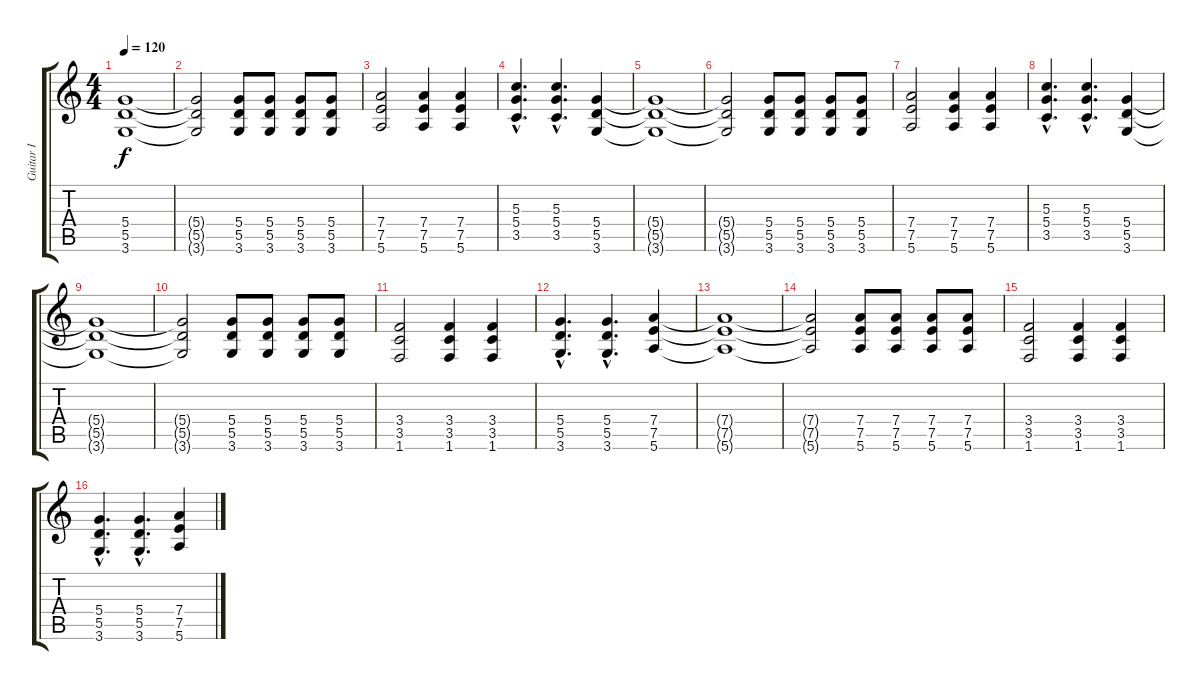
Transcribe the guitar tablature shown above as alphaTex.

\track ("Guitar I" "Guitar I") {instrument acousticguitarnylon}
\staff {score tabs}
\tuning (E4 B3 G3 D3 A2 E2) {hide}
\ts (4 4)
\tempo 120
\clef g2
\ks c
(5.4{t} 5.5{t} 3.6{t}).1{dy f} |
(5.4{t} 5.5{t} 3.6{t}).2 (5.4 5.5 3.6).8 (5.4 5.5 3.6).8 (5.4 5.5 3.6).8 (5.4 5.5 3.6).8 |
(7.4 7.5 5.6).2 (7.4 7.5 5.6).4 (7.4 7.5 5.6).4 |
(5.3{hac} 5.4{hac} 3.5{hac}).4{d} (5.3{hac} 5.4{hac} 3.5{hac}).4{d} (5.4 5.5 3.6).4 |
(5.4{t} 5.5{t} 3.6{t}).1 |
(5.4{t} 5.5{t} 3.6{t}).2 (5.4 5.5 3.6).8 (5.4 5.5 3.6).8 (5.4 5.5 3.6).8 (5.4 5.5 3.6).8 |
(7.4 7.5 5.6).2 (7.4 7.5 5.6).4 (7.4 7.5 5.6).4 |
(5.3{hac} 5.4{hac} 3.5{hac}).4{d} (5.3{hac} 5.4{hac} 3.5{hac}).4{d} (5.4 5.5 3.6).4 |
(5.4{t} 5.5{t} 3.6{t}).1 |
(5.4{t} 5.5{t} 3.6{t}).2 (5.4 5.5 3.6).8 (5.4 5.5 3.6).8 (5.4 5.5 3.6).8 (5.4 5.5 3.6).8 |
(3.4 3.5 1.6).2 (3.4 3.5 1.6).4 (3.4 3.5 1.6).4 |
(5.4{hac} 5.5{hac} 3.6{hac}).4{d} (5.4{hac} 5.5{hac} 3.6{hac}).4{d} (7.4 7.5 5.6).4 |
(7.4{t} 7.5{t} 5.6{t}).1 |
(7.4{t} 7.5{t} 5.6{t}).2 (7.4 7.5 5.6).8 (7.4 7.5 5.6).8 (7.4 7.5 5.6).8 (7.4 7.5 5.6).8 |
(3.4 3.5 1.6).2 (3.4 3.5 1.6).4 (3.4 3.5 1.6).4 |
(5.4{hac} 5.5{hac} 3.6{hac}).4{d} (5.4{hac} 5.5{hac} 3.6{hac}).4{d} (7.4 7.5 5.6).4
